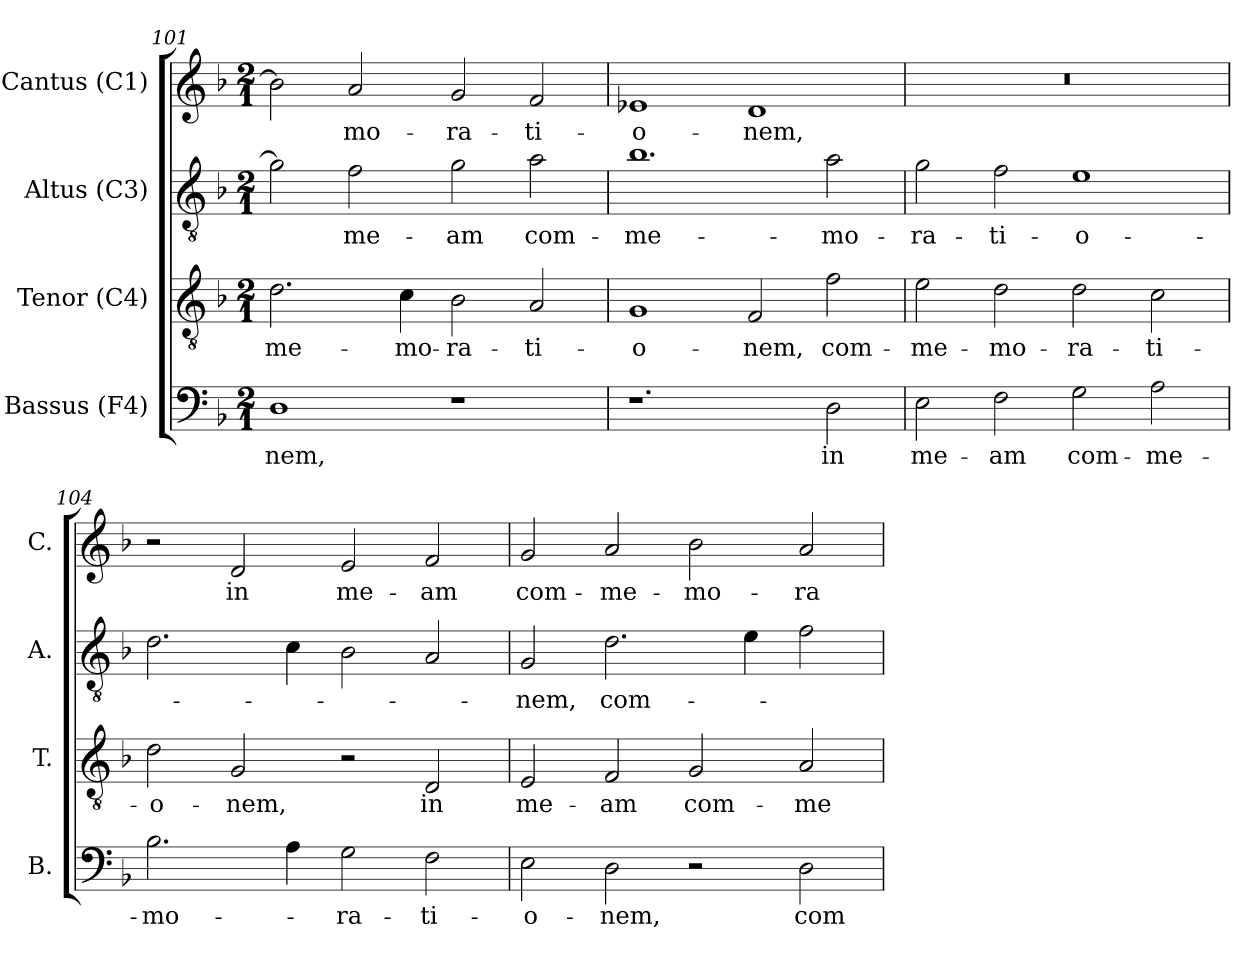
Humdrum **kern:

**kern	**text	**kern	**text	**kern	**text	**kern	**text
*part4	*part4	*part3	*part3	*part2	*part2	*part1	*part1
*staff4	*staff4	*staff3	*staff3	*staff2	*staff2	*staff1	*staff1
*I"Bassus (F4)	*	*I"Tenor (C4)	*	*I"Altus (C3)	*	*I"Cantus (C1)	*
*I'B.	*	*I'T.	*	*I'A.	*	*I'C.	*
*clefF4	*	*clefGv2	*	*clefGv2	*	*clefG2	*
*	*	*ITrd7c12	*	*ITrd7c12	*	*	*
*k[b-]	*	*k[b-]	*	*k[b-]	*	*k[b-]	*
*F:	*	*F:	*	*F:	*	*F:	*
*M2/1	*	*M2/1	*	*M2/1	*	*M2/1	*
=101	=101	=101	=101	=101	=101	=101	=101
!	!LO:LY:b:color=#000000	!	!	!	!	!	!
!	!	!	!LO:LY:b:color=#000000	!	!	!	!
1Di	-nem,	2.Di\	-me-	2Gi\]	.	2b-i\]	.
!	!	!	!	!	!LO:LY:b:color=#000000	!	!
!	!	!	!	!	!	!	!LO:LY:b:color=#000000
.	.	.	.	2Fi\	me-	2ai/	-mo-
!	!	!	!LO:LY:b:color=#000000	!	!	!	!
.	.	4Ci\	-mo-	.	.	.	.
!	!	!	!LO:LY:b:color=#000000	!	!	!	!
!	!	!	!	!	!LO:LY:b:color=#000000	!	!
!	!	!	!	!	!	!	!LO:LY:b:color=#000000
1r	.	2BB-i\	-ra-	2Gi\	-am	2gi/	-ra-
!	!	!	!LO:LY:b:color=#000000	!	!	!	!
!	!	!	!	!	!LO:LY:b:color=#000000	!	!
!	!	!	!	!	!	!	!LO:LY:b:color=#000000
.	.	2AAi/	-ti-	2Ai\	com-	2fi/	-ti-
=102	=102	=102	=102	=102	=102	=102	=102
!	!	!	!LO:LY:b:color=#000000	!	!	!	!
!	!	!	!	!	!LO:LY:b:color=#000000	!	!
!	!	!	!	!	!	!	!LO:LY:b:color=#000000
1.r	.	1GGi	-o-	1.B-i	-me-	1e-Xi	-o-
!	!	!	!LO:LY:b:color=#000000	!	!	!	!
!	!	!	!	!	!	!	!LO:LY:b:color=#000000
.	.	2FFi/	-nem,	.	.	1di	-nem,
!	!LO:LY:b:color=#000000	!	!	!	!	!	!
!	!	!	!LO:LY:b:color=#000000	!	!	!	!
!	!	!	!	!	!LO:LY:b:color=#000000	!	!
2Di\	in	2Fi\	com-	2Ai\	-mo-	.	.
=103	=103	=103	=103	=103	=103	=103	=103
!	!LO:LY:b:color=#000000	!	!	!	!	!	!
!	!	!	!LO:LY:b:color=#000000	!	!	!	!
!	!	!	!	!	!LO:LY:b:color=#000000	!LO:N:vis=1	!
2Ei\	me-	2Ei\	-me-	2Gi\	-ra-	0r	.
!	!LO:LY:b:color=#000000	!	!	!	!	!	!
!	!	!	!LO:LY:b:color=#000000	!	!	!	!
!	!	!	!	!	!LO:LY:b:color=#000000	!	!
2Fi\	-am	2Di\	-mo-	2Fi\	-ti-	.	.
!	!LO:LY:b:color=#000000	!	!	!	!	!	!
!	!	!	!LO:LY:b:color=#000000	!	!	!	!
!	!	!	!	!	!LO:LY:b:color=#000000	!	!
2Gi\	com-	2Di\	-ra-	1Ei	-o-	.	.
!	!LO:LY:b:color=#000000	!	!	!	!	!	!
!	!	!	!LO:LY:b:color=#000000	!	!	!	!
2Ai\	-me-	2Ci\	-ti-	.	.	.	.
!!LO:LB:g=z
=104	=104	=104	=104	=104	=104	=104	=104
!	!LO:LY:b:color=#000000	!	!	!	!	!	!
!	!	!	!LO:LY:b:color=#000000	!	!	!	!
2.B-i\	-mo-	2Di\	-o-	2.Di\	.	2r	.
!	!	!	!LO:LY:b:color=#000000	!	!	!	!
!	!	!	!	!	!	!	!LO:LY:b:color=#000000
.	.	2GGi/	-nem,	.	.	2di/	in
4Ai\	.	.	.	4Ci\	.	.	.
!	!LO:LY:b:color=#000000	!	!	!	!	!	!
!	!	!	!	!	!	!	!LO:LY:b:color=#000000
2Gi\	-ra-	2r	.	2BB-i\	.	2ei/	me-
!	!LO:LY:b:color=#000000	!	!	!	!	!	!
!	!	!	!LO:LY:b:color=#000000	!	!	!	!
!	!	!	!	!	!	!	!LO:LY:b:color=#000000
2Fi\	-ti-	2DDi/	in	2AAi/	.	2fi/	-am
=105	=105	=105	=105	=105	=105	=105	=105
!	!LO:LY:b:color=#000000	!	!	!	!	!	!
!	!	!	!LO:LY:b:color=#000000	!	!	!	!
!	!	!	!	!	!LO:LY:b:color=#000000	!	!
!	!	!	!	!	!	!	!LO:LY:b:color=#000000
2Ei\	-o-	2EEi/	me-	2GGi/	-nem,	2gi/	com-
!	!LO:LY:b:color=#000000	!	!	!	!	!	!
!	!	!	!LO:LY:b:color=#000000	!	!	!	!
!	!	!	!	!	!LO:LY:b:color=#000000	!	!
!	!	!	!	!	!	!	!LO:LY:b:color=#000000
2Di\	-nem,	2FFi/	-am	2.Di\	com-	2ai/	-me-
!	!	!	!LO:LY:b:color=#000000	!	!	!	!
!	!	!	!	!	!	!	!LO:LY:b:color=#000000
2r	.	2GGi/	com-	.	.	2b-i\	-mo-
.	.	.	.	4Ei\	.	.	.
!	!LO:LY:b:color=#000000	!	!	!	!	!	!
!	!	!	!LO:LY:b:color=#000000	!	!	!	!
!	!	!	!	!	!	!	!LO:LY:b:color=#000000
2Di\	com-	2AAi/	-me-	2Fi\	.	2ai/	-ra-
=	=	=	=	=	=	=	=
*-	*-	*-	*-	*-	*-	*-	*-
